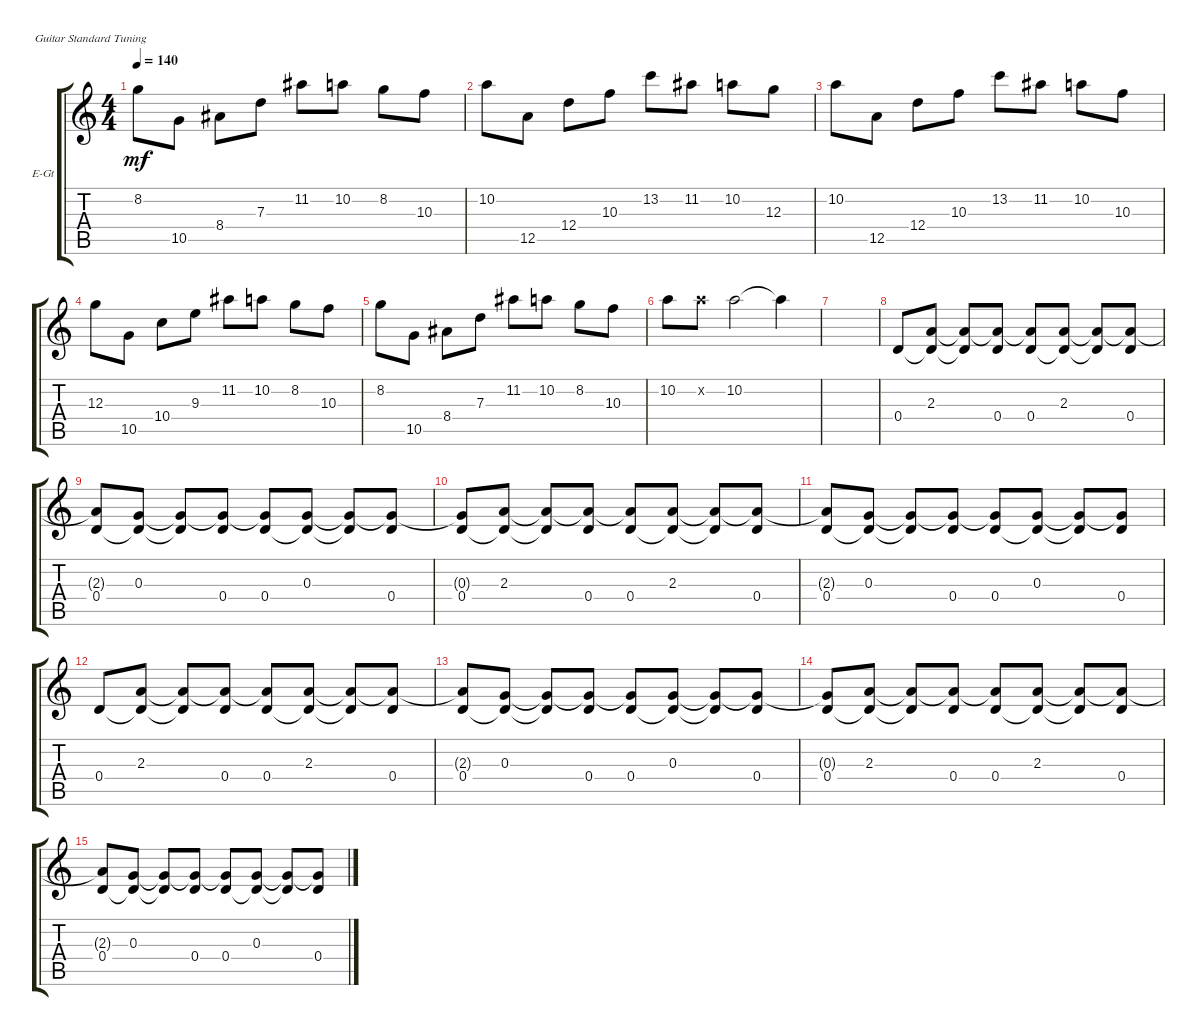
\defaultSystemsLayout 4
\bracketExtendMode groupsimilarinstruments
\firstSystemTrackNameOrientation horizontal
\otherSystemsTrackNameOrientation horizontal
\track ("Electric Guitar" "E-Gt") {instrument electricguitarclean}
\staff {score tabs}
\tuning (E4 B3 G3 D3 A2 E2)
\ts (4 4)
\tempo 140
\clef g2
\ks c
8.2.8{dy mf} 10.5.8 8.4.8 7.3.8 11.2.8 10.2.8 8.2.8 10.3.8 |
10.2.8 12.5.8 12.4.8 10.3.8 13.2.8 11.2.8 10.2.8 12.3.8 |
10.2.8 12.5.8 12.4.8 10.3.8 13.2.8 11.2.8 10.2.8 10.3.8 |
12.3.8 10.5.8 10.4.8 9.3.8 11.2.8 10.2.8 8.2.8 10.3.8 |
8.2.8 10.5.8 8.4.8 7.3.8 11.2.8 10.2.8 8.2.8 10.3.8 |
10.2.8 10.2{x}.8 10.2.2 10.2{t}.4 |
|
0.4.8 (2.3 0.4{t}).8 (2.3{t} 0.4{t}).8 (0.4 2.3{t}).8 (2.3{t} 0.4).8 (2.3 0.4{t}).8 (0.4{t} 2.3{t}).8 (0.4 2.3{t}).8 |
(0.4 2.3{t}).8 (0.3 0.4{t}).8 (0.4{t} 0.3{t}).8 (0.4 0.3{t}).8 (0.4 0.3{t}).8 (0.3 0.4{t}).8 (0.4{t} 0.3{t}).8 (0.4 0.3{t}).8 |
(0.4 0.3{t}).8 (2.3 0.4{t}).8 (2.3{t} 0.4{t}).8 (0.4 2.3{t}).8 (2.3{t} 0.4).8 (2.3 0.4{t}).8 (0.4{t} 2.3{t}).8 (0.4 2.3{t}).8 |
(0.4 2.3{t}).8 (0.3 0.4{t}).8 (0.4{t} 0.3{t}).8 (0.4 0.3{t}).8 (0.4 0.3{t}).8 (0.3 0.4{t}).8 (0.4{t} 0.3{t}).8 (0.4 0.3{t}).8 |
0.4.8 (2.3 0.4{t}).8 (2.3{t} 0.4{t}).8 (0.4 2.3{t}).8 (2.3{t} 0.4).8 (2.3 0.4{t}).8 (0.4{t} 2.3{t}).8 (0.4 2.3{t}).8 |
(0.4 2.3{t}).8 (0.3 0.4{t}).8 (0.4{t} 0.3{t}).8 (0.4 0.3{t}).8 (0.4 0.3{t}).8 (0.3 0.4{t}).8 (0.4{t} 0.3{t}).8 (0.4 0.3{t}).8 |
(0.4 0.3{t}).8 (2.3 0.4{t}).8 (2.3{t} 0.4{t}).8 (0.4 2.3{t}).8 (2.3{t} 0.4).8 (2.3 0.4{t}).8 (0.4{t} 2.3{t}).8 (0.4 2.3{t}).8 |
(0.4 2.3{t}).8 (0.3 0.4{t}).8 (0.4{t} 0.3{t}).8 (0.4 0.3{t}).8 (0.4 0.3{t}).8 (0.3 0.4{t}).8 (0.4{t} 0.3{t}).8 (0.4 0.3{t}).8
